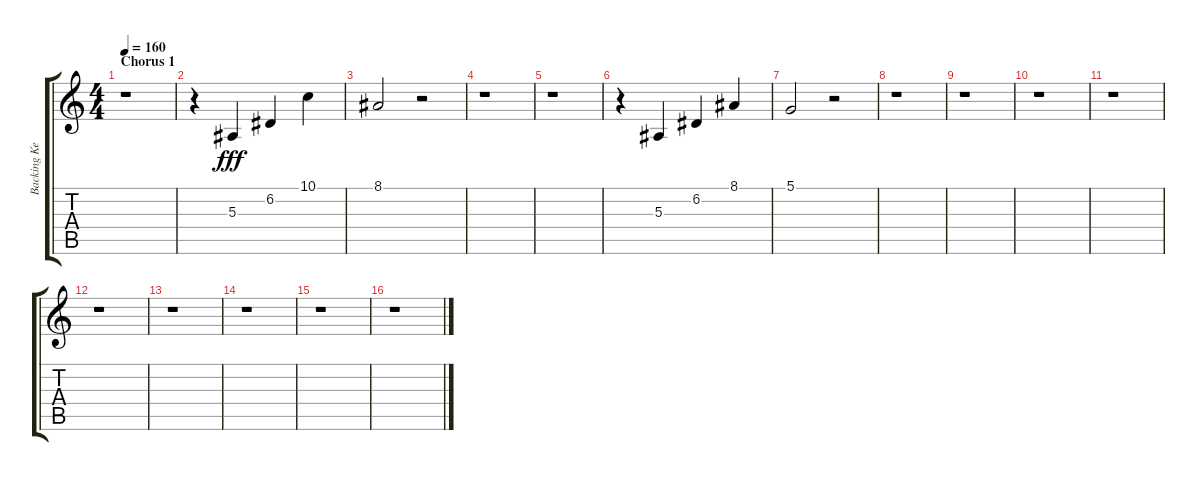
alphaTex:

\track ("Backing Keyboard Melody" "Backing Ke") {instrument sitar}
\staff {score tabs}
\tuning (D4 A3 F3 C3 G2 D2) {hide}
\ts (4 4)
\section ("" "Chorus 1")
\tempo 160
\clef g2
\ks c
r.1{dy fff} |
r.4 5.3.4 6.2.4 10.1.4 |
8.1.2 r.2 |
r.1 |
r.1 |
r.4 5.3.4 6.2.4 8.1.4 |
5.1.2 r.2 |
r.1 |
r.1 |
r.1 |
r.1 |
r.1 |
r.1 |
r.1 |
r.1 |
r.1
